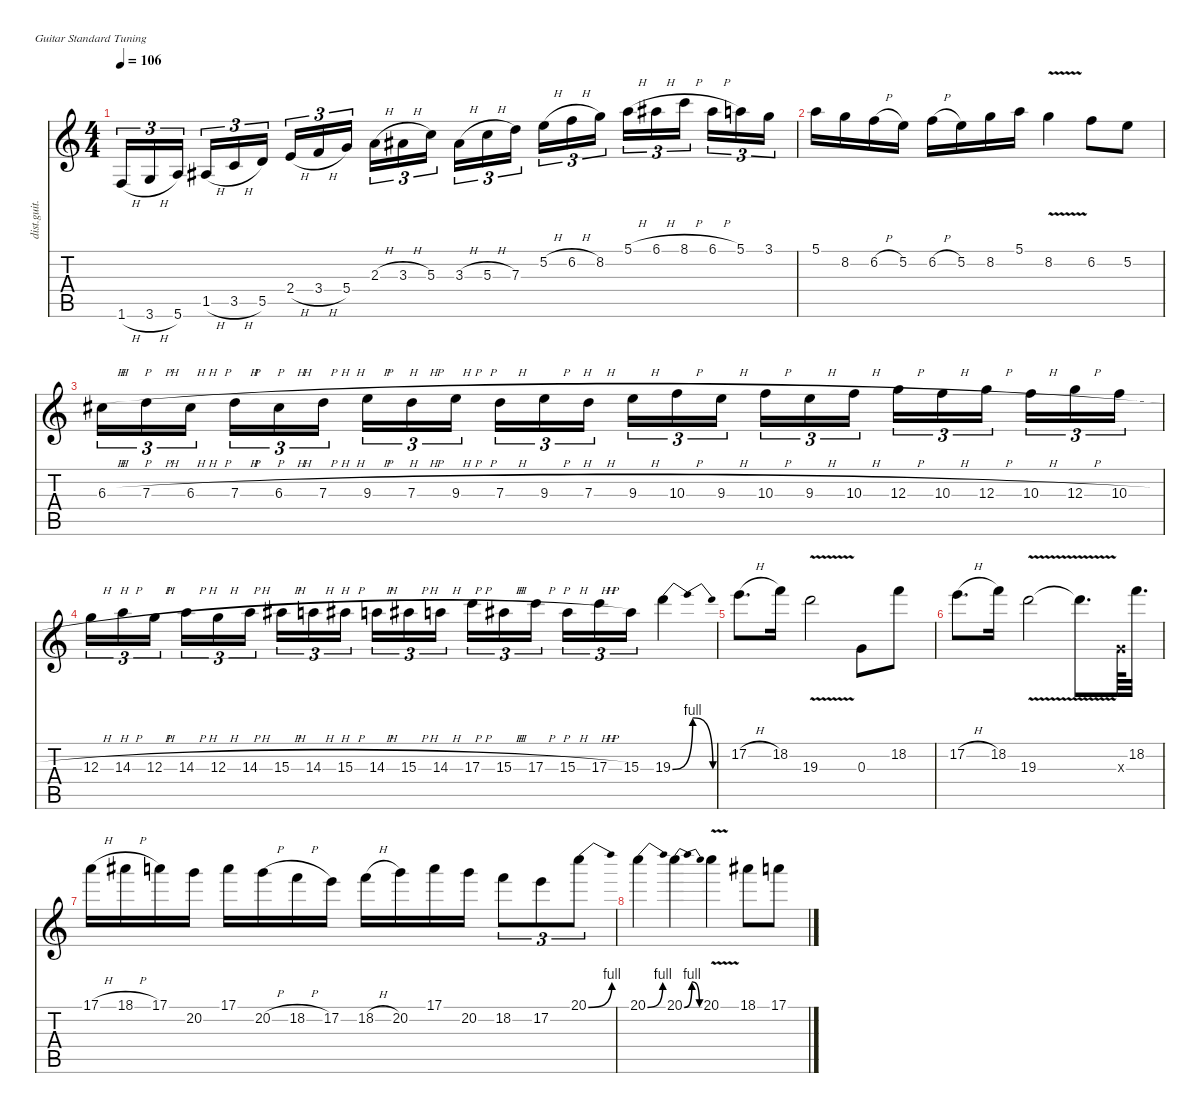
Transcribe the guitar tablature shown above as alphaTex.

\defaultSystemsLayout 4
\hideDynamics
\bracketExtendMode nobrackets
\track ("Randy Rhoads (Solo)" "dist.guit.") {solo instrument distortionguitar}
\staff {score tabs}
\tuning (E4 B3 G3 D3 A2 E2)
\ts (4 4)
\tempo 106
\clef g2
\ks c
1.6{h}.16{tu (3 2) dy f beam Up} 3.6{h}.16{tu (3 2) beam Up} 5.6.16{tu (3 2) beam Up} 1.5{h acc #}.16{tu (3 2) beam Up} 3.5{h}.16{tu (3 2) beam Up} 5.5.16{tu (3 2) beam Up} 2.4{h}.16{tu (3 2) beam Up} 3.4{h}.16{tu (3 2) beam Up} 5.4.16{tu (3 2) beam Up} 2.3{h}.16{tu (3 2) beam Down} 3.3{h acc #}.16{tu (3 2) beam Down} 5.3.16{tu (3 2) beam Down} 3.3{h acc #}.16{tu (3 2) beam Down} 5.3{h}.16{tu (3 2) beam Down} 7.3.16{tu (3 2) beam Down} 5.2{h}.16{tu (3 2) beam Down} 6.2{h}.16{tu (3 2) beam Down} 8.2.16{tu (3 2) beam Down} 5.1{h}.16{tu (3 2) beam Down} 6.1{h acc #}.16{tu (3 2) beam Down} 8.1{h}.16{tu (3 2) beam Down} 6.1{h acc #}.16{tu (3 2) beam Down} 5.1.16{tu (3 2) beam Down} 3.1.16{tu (3 2) beam Down} |
5.1.16{beam Down} 8.2.16{beam Down} 6.2{h}.16{beam Down} 5.2.16{beam Down} 6.2{h}.16{beam Down} 5.2.16{beam Down} 8.2.16{beam Down} 5.1.16{beam Down} 8.2{v}.4{beam Down} 6.2.8{beam Down} 5.2.8{beam Down} |
6.3{h acc #}.16{tu (3 2) beam Down} 7.3{h}.16{tu (3 2) beam Down} 6.3{h acc #}.16{tu (3 2) beam Down} 7.3{h}.16{tu (3 2) beam Down} 6.3{h acc #}.16{tu (3 2) beam Down} 7.3{h}.16{tu (3 2) beam Down} 9.3{h}.16{tu (3 2) beam Down} 7.3{h}.16{tu (3 2) beam Down} 9.3{h}.16{tu (3 2) beam Down} 7.3{h}.16{tu (3 2) beam Down} 9.3{h}.16{tu (3 2) beam Down} 7.3{h}.16{tu (3 2) beam Down} 9.3{h}.16{tu (3 2) beam Down} 10.3{h}.16{tu (3 2) beam Down} 9.3{h}.16{tu (3 2) beam Down} 10.3{h}.16{tu (3 2) beam Down} 9.3{h}.16{tu (3 2) beam Down} 10.3{h}.16{tu (3 2) beam Down} 12.3{h}.16{tu (3 2) beam Down} 10.3{h}.16{tu (3 2) beam Down} 12.3{h}.16{tu (3 2) beam Down} 10.3{h}.16{tu (3 2) beam Down} 12.3{h}.16{tu (3 2) beam Down} 10.3{h}.16{tu (3 2) beam Down} |
12.3{h}.16{tu (3 2) beam Down} 14.3{h}.16{tu (3 2) beam Down} 12.3{h}.16{tu (3 2) beam Down} 14.3{h}.16{tu (3 2) beam Down} 12.3{h}.16{tu (3 2) beam Down} 14.3{h}.16{tu (3 2) beam Down} 15.3{h acc #}.16{tu (3 2) beam Down} 14.3{h}.16{tu (3 2) beam Down} 15.3{h acc #}.16{tu (3 2) beam Down} 14.3{h}.16{tu (3 2) beam Down} 15.3{h acc #}.16{tu (3 2) beam Down} 14.3{h}.16{tu (3 2) beam Down} 17.3{h}.16{tu (3 2) beam Down} 15.3{h acc #}.16{tu (3 2) beam Down} 17.3{h}.16{tu (3 2) beam Down} 15.3{h acc #}.16{tu (3 2) beam Down} 17.3{h}.16{tu (3 2) beam Down} 15.3{acc #}.16{tu (3 2) beam Down} 19.3{be (bendrelease 0 0 15 4 30 4 45 0)}.4{beam Down} |
17.2{h}.8{d beam Down} 18.2.16{beam Down} 19.3{v}.2{beam Down} 0.3.8{beam Down} 18.2.8{beam Down} |
17.2{h}.8{d beam Down} 18.2.16{beam Down} 19.3{v}.2{beam Down} 19.3{v t}.8{d beam Down} 0.3{x}.64{beam Down} 18.2.32{d beam Down} |
17.1{h}.16{beam Down} 18.1{h acc #}.16{beam Down} 17.1.16{beam Down} 20.2.16{beam Down} 17.1.16{beam Down} 20.2{h}.16{beam Down} 18.2{h}.16{beam Down} 17.2.16{beam Down} 18.2{h}.16{beam Down} 20.2.16{beam Down} 17.1.16{beam Down} 20.2.16{beam Down} 18.2.8{tu (3 2) beam Down} 17.2.8{tu (3 2) beam Down} 20.1{be (bend 0 0 30 4)}.8{tu (3 2) beam Down} |
20.1{be (bend 0 0 30 4)}.4{beam Down} 20.1{be (bendrelease 0 0 15 4 30 4 45 0)}.4{beam Down} 20.1{v}.4{beam Down} 18.1{acc #}.8{beam Down} 17.1.8{beam Down}
